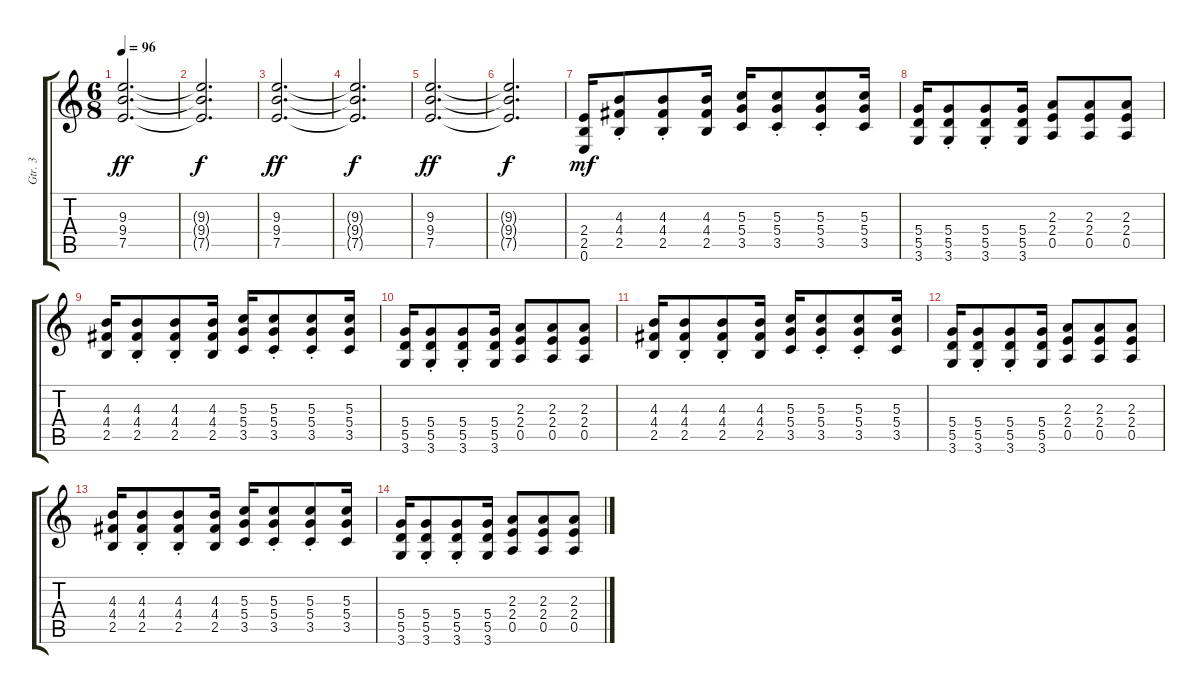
\track ("Gtr. 3" "Gtr. 3") {instrument electricguitarclean}
\staff {score tabs}
\tuning (E4 B3 G3 D3 A2 E2) {hide}
\ts (6 8)
\tempo 96
\clef g2
\ks c
(9.3 9.4 7.5).2{d dy ff} |
(9.3{t} 9.4{t} 7.5{t}).2{d dy f} |
(9.3 9.4 7.5).2{d dy ff} |
(9.3{t} 9.4{t} 7.5{t}).2{d dy f} |
(9.3 9.4 7.5).2{d dy ff} |
(9.3{t} 9.4{t} 7.5{t}).2{d dy f} |
(2.4 2.5 0.6).16{dy mf} (4.3{st} 4.4{st} 2.5{st}).8 (4.3{st} 4.4{st} 2.5{st}).8 (4.3 4.4 2.5).16 (5.3 5.4 3.5).16 (5.3{st} 5.4{st} 3.5{st}).8 (5.3{st} 5.4{st} 3.5{st}).8 (5.3 5.4 3.5).16 |
(5.4 5.5 3.6).16 (5.4{st} 5.5{st} 3.6{st}).8 (5.4{st} 5.5{st} 3.6{st}).8 (5.4 5.5 3.6).16 (2.3 2.4 0.5).8 (2.3 2.4 0.5).8 (2.3 2.4 0.5).8 |
(4.3 4.4 2.5).16 (4.3{st} 4.4{st} 2.5{st}).8 (4.3{st} 4.4{st} 2.5{st}).8 (4.3 4.4 2.5).16 (5.3 5.4 3.5).16 (5.3{st} 5.4{st} 3.5{st}).8 (5.3{st} 5.4{st} 3.5{st}).8 (5.3 5.4 3.5).16 |
(5.4 5.5 3.6).16 (5.4{st} 5.5{st} 3.6{st}).8 (5.4{st} 5.5{st} 3.6{st}).8 (5.4 5.5 3.6).16 (2.3 2.4 0.5).8 (2.3 2.4 0.5).8 (2.3 2.4 0.5).8 |
(4.3 4.4 2.5).16 (4.3{st} 4.4{st} 2.5{st}).8 (4.3{st} 4.4{st} 2.5{st}).8 (4.3 4.4 2.5).16 (5.3 5.4 3.5).16 (5.3{st} 5.4{st} 3.5{st}).8 (5.3{st} 5.4{st} 3.5{st}).8 (5.3 5.4 3.5).16 |
(5.4 5.5 3.6).16 (5.4{st} 5.5{st} 3.6{st}).8 (5.4{st} 5.5{st} 3.6{st}).8 (5.4 5.5 3.6).16 (2.3 2.4 0.5).8 (2.3 2.4 0.5).8 (2.3 2.4 0.5).8 |
(4.3 4.4 2.5).16 (4.3{st} 4.4{st} 2.5{st}).8 (4.3{st} 4.4{st} 2.5{st}).8 (4.3 4.4 2.5).16 (5.3 5.4 3.5).16 (5.3{st} 5.4{st} 3.5{st}).8 (5.3{st} 5.4{st} 3.5{st}).8 (5.3 5.4 3.5).16 |
(5.4 5.5 3.6).16 (5.4{st} 5.5{st} 3.6{st}).8 (5.4{st} 5.5{st} 3.6{st}).8 (5.4 5.5 3.6).16 (2.3 2.4 0.5).8 (2.3 2.4 0.5).8 (2.3 2.4 0.5).8
